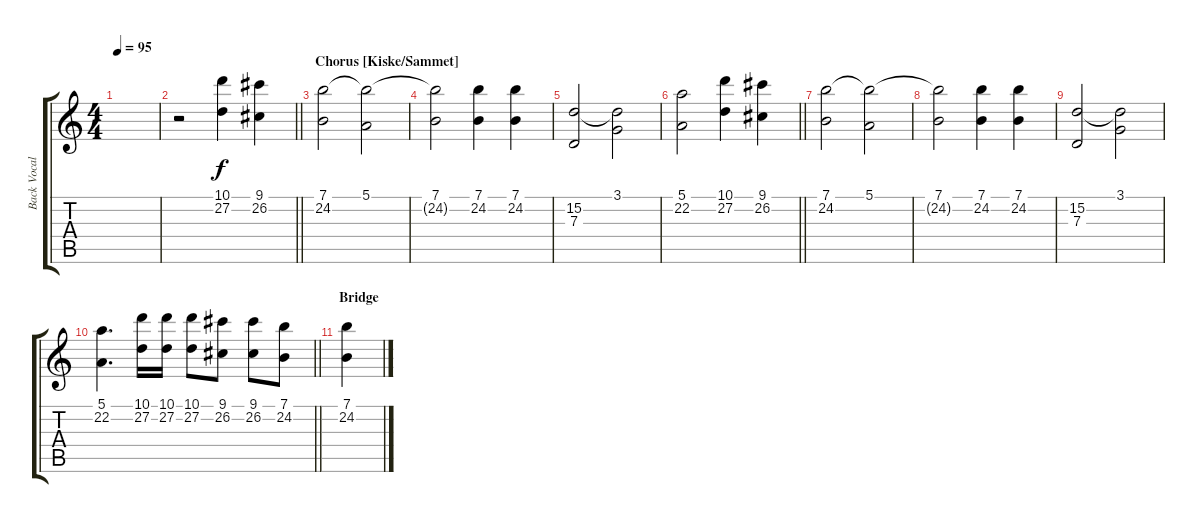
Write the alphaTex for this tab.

\track ("Back Vocals (Michael Kiske / Amanda Somm" "Back Vocal") {instrument choiraahs}
\staff {score tabs}
\tuning (E4 B3 G3 D3 A2 E2) {hide}
\ts (4 4)
\tempo 95
\clef g2
\ks c
|
\barLineRight lightlight
r.2 (10.1 27.2).4 (9.1 26.2).4 |
\section ("" "Chorus [Kiske/Sammet]")
(7.1 24.2).2 (5.1 24.2{t}).2 |
(7.1 24.2{t}).2 (7.1 24.2).4 (7.1 24.2).4 |
(15.2 7.3).2 (3.1 15.2{t}).2 |
\barLineRight lightlight
(5.1 22.2).2 (10.1 27.2).4 (9.1 26.2).4 |
(7.1 24.2).2 (5.1 24.2{t}).2 |
(7.1 24.2{t}).2 (7.1 24.2).4 (7.1 24.2).4 |
(15.2 7.3).2 (3.1 15.2{t}).2 |
\barLineRight lightlight
(5.1 22.2).4{d} (10.1 27.2).16 (10.1 27.2).16 (10.1 27.2).8 (9.1 26.2).8 (9.1 26.2).8 (7.1 24.2).8 |
\section ("" "Bridge")
(7.1 24.2).4
